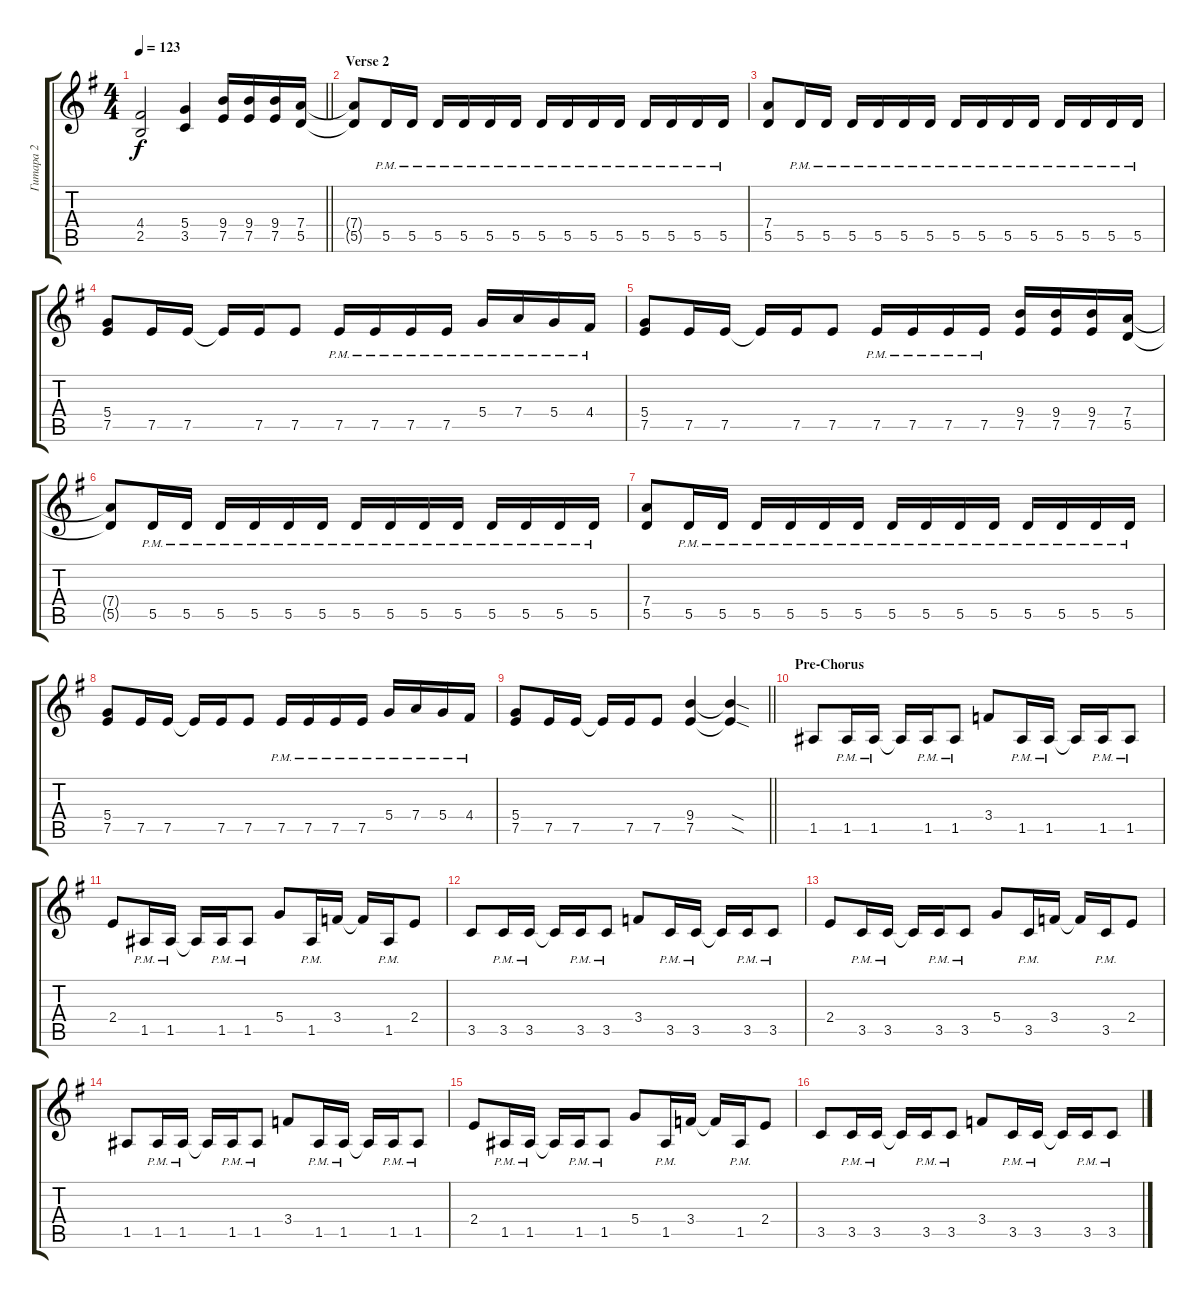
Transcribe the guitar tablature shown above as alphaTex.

\track ("Гитара 2" "Гитара 2") {instrument distortionguitar}
\staff {score tabs}
\tuning (E4 B3 G3 D3 A2 E2) {hide}
\ts (4 4)
\tempo 123
\clef g2
\barLineRight lightlight
\ks eminor
(4.4 2.5).2{dy f} (5.4 3.5).4 (9.4 7.5).16 (9.4 7.5).16 (9.4 7.5).16 (7.4 5.5).16 |
\section ("" "Verse 2")
(7.4{t} 5.5{t}).8 5.5{pm}.16 5.5{pm}.16 5.5{pm}.16 5.5{pm}.16 5.5{pm}.16 5.5{pm}.16 5.5{pm}.16 5.5{pm}.16 5.5{pm}.16 5.5{pm}.16 5.5{pm}.16 5.5{pm}.16 5.5{pm}.16 5.5{pm}.16 |
(7.4 5.5).8 5.5{pm}.16 5.5{pm}.16 5.5{pm}.16 5.5{pm}.16 5.5{pm}.16 5.5{pm}.16 5.5{pm}.16 5.5{pm}.16 5.5{pm}.16 5.5{pm}.16 5.5{pm}.16 5.5{pm}.16 5.5{pm}.16 5.5{pm}.16 |
(5.4 7.5).8 7.5.16 7.5.16 7.5{t}.16 7.5.16 7.5.8 7.5{pm}.16 7.5{pm}.16 7.5{pm}.16 7.5{pm}.16 5.4{pm}.16 7.4{pm}.16 5.4{pm}.16 4.4{pm}.16 |
(5.4 7.5).8 7.5.16 7.5.16 7.5{t}.16 7.5.16 7.5.8 7.5{pm}.16 7.5{pm}.16 7.5{pm}.16 7.5{pm}.16 (9.4 7.5).16 (9.4 7.5).16 (9.4 7.5).16 (7.4 5.5).16 |
(7.4{t} 5.5{t}).8 5.5{pm}.16 5.5{pm}.16 5.5{pm}.16 5.5{pm}.16 5.5{pm}.16 5.5{pm}.16 5.5{pm}.16 5.5{pm}.16 5.5{pm}.16 5.5{pm}.16 5.5{pm}.16 5.5{pm}.16 5.5{pm}.16 5.5{pm}.16 |
(7.4 5.5).8 5.5{pm}.16 5.5{pm}.16 5.5{pm}.16 5.5{pm}.16 5.5{pm}.16 5.5{pm}.16 5.5{pm}.16 5.5{pm}.16 5.5{pm}.16 5.5{pm}.16 5.5{pm}.16 5.5{pm}.16 5.5{pm}.16 5.5{pm}.16 |
(5.4 7.5).8 7.5.16 7.5.16 7.5{t}.16 7.5.16 7.5.8 7.5{pm}.16 7.5{pm}.16 7.5{pm}.16 7.5{pm}.16 5.4{pm}.16 7.4{pm}.16 5.4{pm}.16 4.4{pm}.16 |
\barLineRight lightlight
(5.4 7.5).8 7.5.16 7.5.16 7.5{t}.16 7.5.16 7.5.8 (9.4 7.5).4 (9.4{sod t} 7.5{sod t}).4 |
\section ("" "Pre-Chorus")
1.5.8 1.5{pm}.16 1.5{pm}.16 1.5{t}.16 1.5{pm}.16 1.5{pm}.8 3.4.8 1.5{pm}.16 1.5{pm}.16 1.5{t}.16 1.5{pm}.16 1.5{pm}.8 |
2.4.8 1.5{pm}.16 1.5{pm}.16 1.5{t}.16 1.5{pm}.16 1.5{pm}.8 5.4.8 1.5{pm}.16 3.4.16 3.4{t}.16 1.5{pm}.16 2.4.8 |
3.5.8 3.5{pm}.16 3.5{pm}.16 3.5{t}.16 3.5{pm}.16 3.5{pm}.8 3.4.8 3.5{pm}.16 3.5{pm}.16 3.5{t}.16 3.5{pm}.16 3.5{pm}.8 |
2.4.8 3.5{pm}.16 3.5{pm}.16 3.5{t}.16 3.5{pm}.16 3.5{pm}.8 5.4.8 3.5{pm}.16 3.4.16 3.4{t}.16 3.5{pm}.16 2.4.8 |
1.5.8 1.5{pm}.16 1.5{pm}.16 1.5{t}.16 1.5{pm}.16 1.5{pm}.8 3.4.8 1.5{pm}.16 1.5{pm}.16 1.5{t}.16 1.5{pm}.16 1.5{pm}.8 |
2.4.8 1.5{pm}.16 1.5{pm}.16 1.5{t}.16 1.5{pm}.16 1.5{pm}.8 5.4.8 1.5{pm}.16 3.4.16 3.4{t}.16 1.5{pm}.16 2.4.8 |
3.5.8 3.5{pm}.16 3.5{pm}.16 3.5{t}.16 3.5{pm}.16 3.5{pm}.8 3.4.8 3.5{pm}.16 3.5{pm}.16 3.5{t}.16 3.5{pm}.16 3.5{pm}.8
